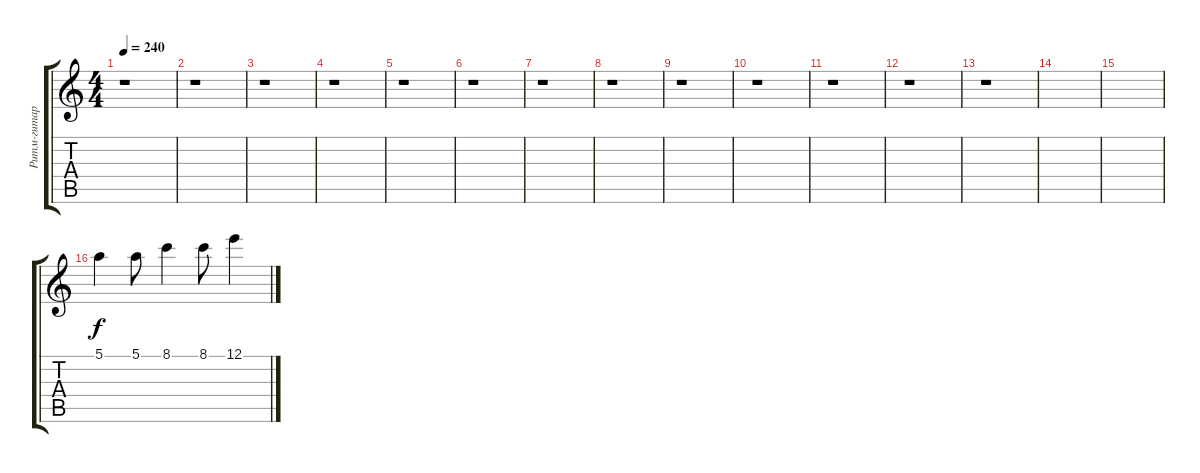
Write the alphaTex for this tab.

\track ("Ритм-гитара(акцент)" "Ритм-гитар") {instrument overdrivenguitar}
\staff {score tabs}
\tuning (E4 B3 G3 D3 A2 E2) {hide}
\ts (4 4)
\tempo 240
\clef g2
\ks c
r.1{dy f} |
r.1 |
r.1 |
r.1 |
r.1 |
r.1 |
r.1 |
r.1 |
r.1 |
r.1 |
r.1 |
r.1 |
r.1 |
|
|
5.1.4 5.1.8 8.1.4 8.1.8 12.1.4
